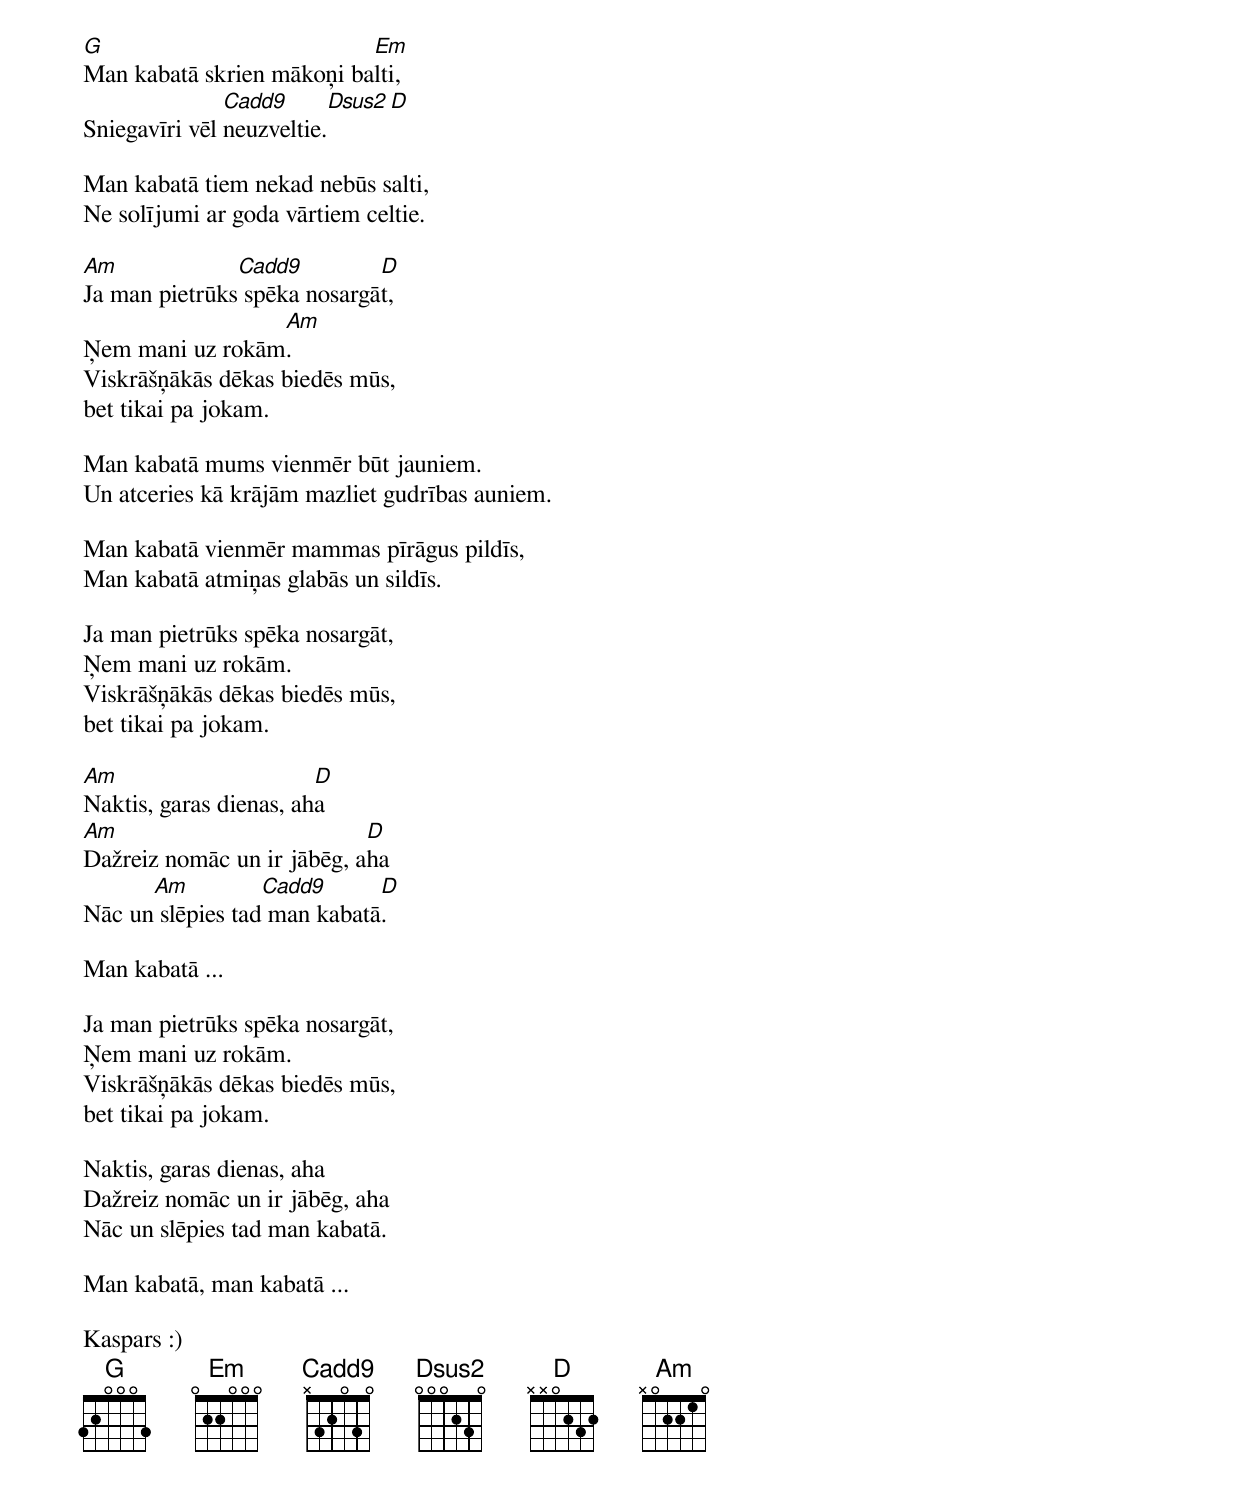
G                          Em
Man kabatā skrien mākoņi balti,
               Cadd9              Dsus2    D
Sniegavīri vēl neuzveltie.

Man kabatā tiem nekad nebūs salti,
Ne solījumi ar goda vārtiem celtie.

Am             Cadd9         D
Ja man pietrūks spēka nosargāt,
                 Am
Ņem mani uz rokām.
Viskrāšņākās dēkas biedēs mūs,
bet tikai pa jokam.

Man kabatā mums vienmēr būt jauniem.
Un atceries kā krājām mazliet gudrības auniem.

Man kabatā vienmēr mammas pīrāgus pildīs,
Man kabatā atmiņas glabās un sildīs.

Ja man pietrūks spēka nosargāt,
Ņem mani uz rokām.
Viskrāšņākās dēkas biedēs mūs,
bet tikai pa jokam.

Am                      D
Naktis, garas dienas, aha
Am                          D
Dažreiz nomāc un ir jābēg, aha
      Am          Cadd9      D
Nāc un slēpies tad man kabatā.

Man kabatā ...

Ja man pietrūks spēka nosargāt,
Ņem mani uz rokām.
Viskrāšņākās dēkas biedēs mūs,
bet tikai pa jokam.

Naktis, garas dienas, aha
Dažreiz nomāc un ir jābēg, aha
Nāc un slēpies tad man kabatā.

Man kabatā, man kabatā ...

Kaspars :)
